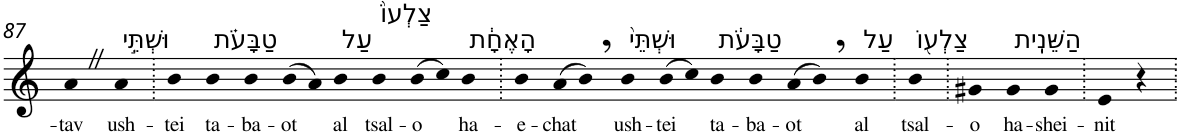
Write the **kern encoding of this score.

**kern	**text
*part1	*part1
*staff1	*staff1
*I"Piano	*
*I'Pno	*
!!LO:PB:g=z
*clefG2	*
*k[]	*
=87	=87
!	!LO:LY:b
4aZ	-tav
!LO:TX:a:t=וּשְׁתֵּ֣י	!
!	!LO:LY:b
4a	ush-
=88.	=88.
!	!LO:LY:b
4b	-tei
!LO:TX:a:t=טַבָּעֹ֗ת	!
!	!LO:LY:b
4b	ta-
!	!LO:LY:b
4b	-ba-
!	!LO:LY:b
(8b	-ot
8a)	.
!LO:TX:a:t=עַל	!
!	!LO:LY:b
4b	al
!LO:TX:a:t=צַלְעוֹ֙	!
!	!LO:LY:b
4b	tsal-
!	!LO:LY:b
(8b	-o
8cc)	.
!LO:TX:a:t=הָאֶחָ֔ת	!
!	!LO:LY:b
4b	ha-
=89.	=89.
!	!LO:LY:b
4b	-e-
!	!LO:LY:b
(8a	-chat
8b,)	.
!LO:TX:a:t=וּשְׁתֵּי֙	!
!	!LO:LY:b
4b	ush-
!	!LO:LY:b
(8b	-tei
8cc)	.
!LO:TX:a:t=טַבָּעֹ֔ת	!
!	!LO:LY:b
4b	ta-
!	!LO:LY:b
4b	-ba-
!	!LO:LY:b
(8a	-ot
8b,)	.
!LO:TX:a:t=עַל	!
!	!LO:LY:b
4b	al
=90.	=90.
!LO:TX:a:t=צַלְע֖וֹ	!
!	!LO:LY:b
4b	tsal-
=91.	=91.
!	!LO:LY:b
4g#X	-o
!LO:TX:a:t=הַשֵּׁנִֽית	!
!	!LO:LY:b
4g#	ha-
!	!LO:LY:b
4g#	-shei-
=92.	=92.
!	!LO:LY:b
4e	-nit
4r	.
=.	=.
*-	*-
